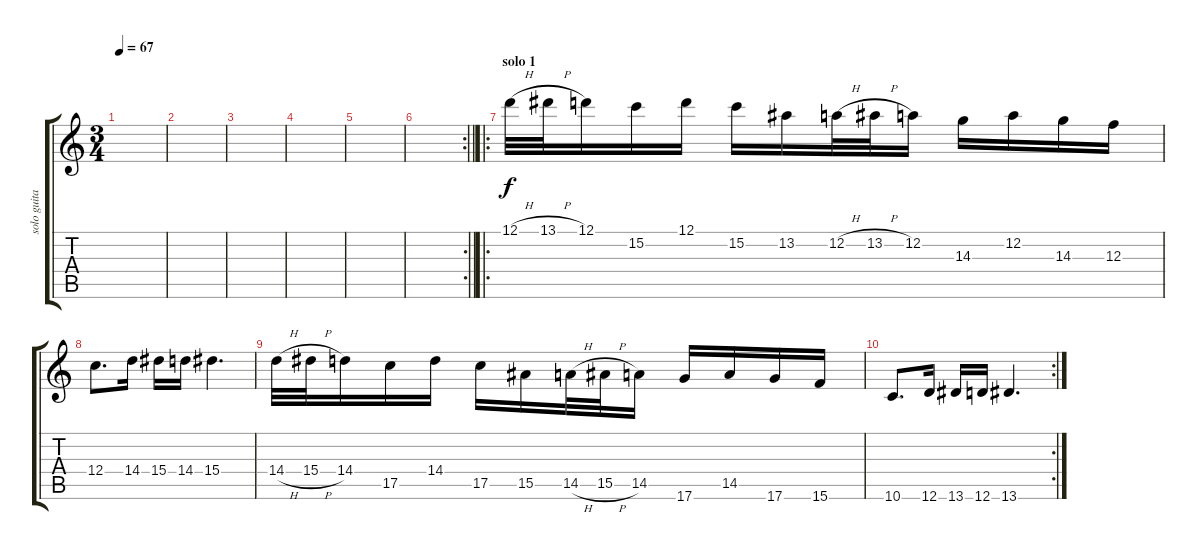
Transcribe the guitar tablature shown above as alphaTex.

\track ("solo guitar" "solo guita") {instrument overdrivenguitar}
\staff {score tabs}
\tuning (D4 A3 F3 C3 G2 D2) {hide}
\ts (3 4)
\tempo 67
\clef g2
\ks c
|
|
|
|
|
\rc 2
\barLineRight lightlight
|
\ro
\section ("" "solo 1")
12.1{h}.32 13.1{h}.32 12.1.16 15.2.16 12.1.16 15.2.16 13.2.16 12.2{h}.32 13.2{h}.32 12.2.16 14.3.16 12.2.16 14.3.16 12.3.16 |
12.4.8{d} 14.4.16 15.4.16 14.4.16 15.4.4{d} |
14.4{h}.32 15.4{h}.32 14.4.16 17.5.16 14.4.16 17.5.16 15.5.16 14.5{h}.32 15.5{h}.32 14.5.16 17.6.16 14.5.16 17.6.16 15.6.16 |
\rc 2
10.6.8{d} 12.6.16 13.6.16 12.6.16 13.6.4{d}
